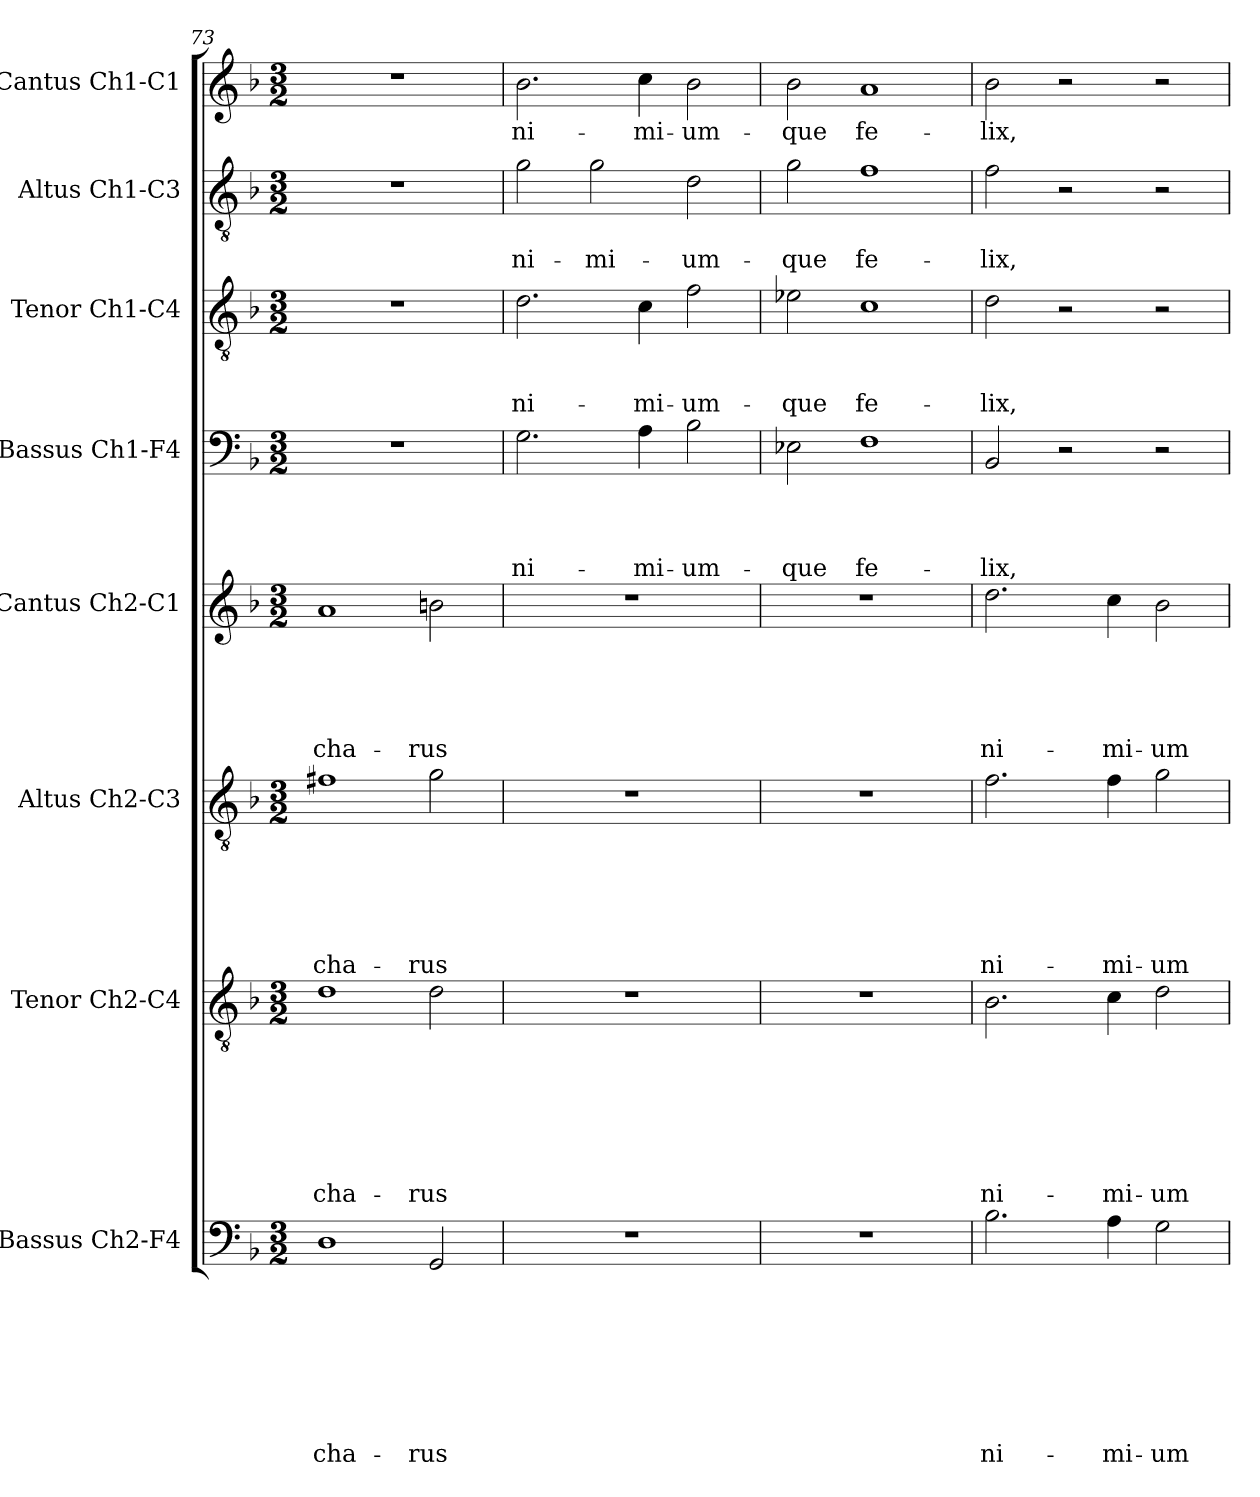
**kern	**text	**text	**text	**text	**text	**text	**text	**text	**kern	**text	**text	**text	**text	**text	**text	**text	**kern	**text	**text	**text	**text	**text	**text	**kern	**text	**text	**text	**text	**text	**kern	**text	**text	**text	**text	**kern	**text	**text	**text	**kern	**text	**text	**kern	**text
*part8	*part8	*part8	*part8	*part8	*part8	*part8	*part8	*part8	*part7	*part7	*part7	*part7	*part7	*part7	*part7	*part7	*part6	*part6	*part6	*part6	*part6	*part6	*part6	*part5	*part5	*part5	*part5	*part5	*part5	*part4	*part4	*part4	*part4	*part4	*part3	*part3	*part3	*part3	*part2	*part2	*part2	*part1	*part1
*staff8	*staff8	*staff8	*staff8	*staff8	*staff8	*staff8	*staff8	*staff8	*staff7	*staff7	*staff7	*staff7	*staff7	*staff7	*staff7	*staff7	*staff6	*staff6	*staff6	*staff6	*staff6	*staff6	*staff6	*staff5	*staff5	*staff5	*staff5	*staff5	*staff5	*staff4	*staff4	*staff4	*staff4	*staff4	*staff3	*staff3	*staff3	*staff3	*staff2	*staff2	*staff2	*staff1	*staff1
*I"Bassus Ch2-F4	*	*	*	*	*	*	*	*	*I"Tenor Ch2-C4	*	*	*	*	*	*	*	*I"Altus Ch2-C3	*	*	*	*	*	*	*I"Cantus Ch2-C1	*	*	*	*	*	*I"Bassus Ch1-F4	*	*	*	*	*I"Tenor Ch1-C4	*	*	*	*I"Altus Ch1-C3	*	*	*I"Cantus Ch1-C1	*
*I'B2	*	*	*	*	*	*	*	*	*I'T2	*	*	*	*	*	*	*	*I'A2	*	*	*	*	*	*	*I'C2	*	*	*	*	*	*I'B	*	*	*	*	*I'T	*	*	*	*I'A	*	*	*I'C	*
*clefF4	*	*	*	*	*	*	*	*	*clefGv2	*	*	*	*	*	*	*	*clefGv2	*	*	*	*	*	*	*clefG2	*	*	*	*	*	*clefF4	*	*	*	*	*clefGv2	*	*	*	*clefGv2	*	*	*clefG2	*
*k[b-]	*	*	*	*	*	*	*	*	*k[b-]	*	*	*	*	*	*	*	*k[b-]	*	*	*	*	*	*	*k[b-]	*	*	*	*	*	*k[b-]	*	*	*	*	*k[b-]	*	*	*	*k[b-]	*	*	*k[b-]	*
*F:	*	*	*	*	*	*	*	*	*F:	*	*	*	*	*	*	*	*F:	*	*	*	*	*	*	*F:	*	*	*	*	*	*F:	*	*	*	*	*F:	*	*	*	*F:	*	*	*F:	*
*M3/2	*	*	*	*	*	*	*	*	*M3/2	*	*	*	*	*	*	*	*M3/2	*	*	*	*	*	*	*M3/2	*	*	*	*	*	*M3/2	*	*	*	*	*M3/2	*	*	*	*M3/2	*	*	*M3/2	*
=73	=73	=73	=73	=73	=73	=73	=73	=73	=73	=73	=73	=73	=73	=73	=73	=73	=73	=73	=73	=73	=73	=73	=73	=73	=73	=73	=73	=73	=73	=73	=73	=73	=73	=73	=73	=73	=73	=73	=73	=73	=73	=73	=73
!	!	!	!	!	!	!	!	!LO:LY:b	!	!	!	!	!	!	!	!LO:LY:b	!	!	!	!	!	!	!LO:LY:b	!	!	!	!	!	!LO:LY:b	!	!	!	!	!	!	!	!	!	!	!	!	!	!
1D	.	.	.	.	.	.	.	cha-	1d	.	.	.	.	.	.	cha-	1f#X	.	.	.	.	.	cha-	1a	.	.	.	.	cha-	1.r	.	.	.	.	1.r	.	.	.	1.r	.	.	1.r	.
!	!	!	!	!	!	!	!	!LO:LY:b	!	!	!	!	!	!	!	!LO:LY:b	!	!	!	!	!	!	!LO:LY:b	!	!	!	!	!	!LO:LY:b	!	!	!	!	!	!	!	!	!	!	!	!	!	!
2GG/	.	.	.	.	.	.	.	-rus	2d\	.	.	.	.	.	.	-rus	2g\	.	.	.	.	.	-rus	2bn\	.	.	.	.	-rus	.	.	.	.	.	.	.	.	.	.	.	.	.	.
=74	=74	=74	=74	=74	=74	=74	=74	=74	=74	=74	=74	=74	=74	=74	=74	=74	=74	=74	=74	=74	=74	=74	=74	=74	=74	=74	=74	=74	=74	=74	=74	=74	=74	=74	=74	=74	=74	=74	=74	=74	=74	=74	=74
!	!	!	!	!	!	!	!	!	!	!	!	!	!	!	!	!	!	!	!	!	!	!	!	!	!	!	!	!	!	!	!	!	!	!LO:LY:b	!	!	!	!LO:LY:b	!	!	!LO:LY:b	!	!LO:LY:b
1.r	.	.	.	.	.	.	.	.	1.r	.	.	.	.	.	.	.	1.r	.	.	.	.	.	.	1.r	.	.	.	.	.	2.G\	.	.	.	ni-	2.d\	.	.	ni-	2g\	.	ni-	2.b-\	ni-
!	!	!	!	!	!	!	!	!	!	!	!	!	!	!	!	!	!	!	!	!	!	!	!	!	!	!	!	!	!	!	!	!	!	!	!	!	!	!	!	!	!LO:LY:b	!	!
.	.	.	.	.	.	.	.	.	.	.	.	.	.	.	.	.	.	.	.	.	.	.	.	.	.	.	.	.	.	.	.	.	.	.	.	.	.	.	2g\	.	-mi-	.	.
!	!	!	!	!	!	!	!	!	!	!	!	!	!	!	!	!	!	!	!	!	!	!	!	!	!	!	!	!	!	!	!	!	!	!LO:LY:b	!	!	!	!LO:LY:b	!	!	!	!	!LO:LY:b
.	.	.	.	.	.	.	.	.	.	.	.	.	.	.	.	.	.	.	.	.	.	.	.	.	.	.	.	.	.	4A\	.	.	.	-mi-	4c\	.	.	-mi-	.	.	.	4cc\	-mi-
!	!	!	!	!	!	!	!	!	!	!	!	!	!	!	!	!	!	!	!	!	!	!	!	!	!	!	!	!	!	!	!	!	!	!LO:LY:b	!	!	!	!LO:LY:b	!	!	!LO:LY:b	!	!LO:LY:b
.	.	.	.	.	.	.	.	.	.	.	.	.	.	.	.	.	.	.	.	.	.	.	.	.	.	.	.	.	.	2B-\	.	.	.	-um-	2f\	.	.	-um-	2d\	.	-um-	2b-\	-um-
=75	=75	=75	=75	=75	=75	=75	=75	=75	=75	=75	=75	=75	=75	=75	=75	=75	=75	=75	=75	=75	=75	=75	=75	=75	=75	=75	=75	=75	=75	=75	=75	=75	=75	=75	=75	=75	=75	=75	=75	=75	=75	=75	=75
!	!	!	!	!	!	!	!	!	!	!	!	!	!	!	!	!	!	!	!	!	!	!	!	!	!	!	!	!	!	!	!	!	!	!LO:LY:b	!	!	!	!LO:LY:b	!	!	!LO:LY:b	!	!LO:LY:b
1.r	.	.	.	.	.	.	.	.	1.r	.	.	.	.	.	.	.	1.r	.	.	.	.	.	.	1.r	.	.	.	.	.	2E-X\	.	.	.	-que	2e-X\	.	.	-que	2g\	.	-que	2b-\	-que
!	!	!	!	!	!	!	!	!	!	!	!	!	!	!	!	!	!	!	!	!	!	!	!	!	!	!	!	!	!	!	!	!	!	!LO:LY:b	!	!	!	!LO:LY:b	!	!	!LO:LY:b	!	!LO:LY:b
.	.	.	.	.	.	.	.	.	.	.	.	.	.	.	.	.	.	.	.	.	.	.	.	.	.	.	.	.	.	1F	.	.	.	fe-	1c	.	.	fe-	1f	.	fe-	1a	fe-
=76	=76	=76	=76	=76	=76	=76	=76	=76	=76	=76	=76	=76	=76	=76	=76	=76	=76	=76	=76	=76	=76	=76	=76	=76	=76	=76	=76	=76	=76	=76	=76	=76	=76	=76	=76	=76	=76	=76	=76	=76	=76	=76	=76
!	!	!	!	!	!	!	!	!LO:LY:b	!	!	!	!	!	!	!	!LO:LY:b	!	!	!	!	!	!	!LO:LY:b	!	!	!	!	!	!LO:LY:b	!	!	!	!	!LO:LY:b	!	!	!	!LO:LY:b	!	!	!LO:LY:b	!	!LO:LY:b
2.B-\	.	.	.	.	.	.	.	ni-	2.B-\	.	.	.	.	.	.	ni-	2.f\	.	.	.	.	.	ni-	2.dd\	.	.	.	.	ni-	2BB-/	.	.	.	-lix,	2d\	.	.	-lix,	2f\	.	-lix,	2b-\	-lix,
.	.	.	.	.	.	.	.	.	.	.	.	.	.	.	.	.	.	.	.	.	.	.	.	.	.	.	.	.	.	2r	.	.	.	.	2r	.	.	.	2r	.	.	2r	.
!	!	!	!	!	!	!	!	!LO:LY:b	!	!	!	!	!	!	!	!LO:LY:b	!	!	!	!	!	!	!LO:LY:b	!	!	!	!	!	!LO:LY:b	!	!	!	!	!	!	!	!	!	!	!	!	!	!
4A\	.	.	.	.	.	.	.	-mi-	4c\	.	.	.	.	.	.	-mi-	4f\	.	.	.	.	.	-mi-	4cc\	.	.	.	.	-mi-	.	.	.	.	.	.	.	.	.	.	.	.	.	.
!	!	!	!	!	!	!	!	!LO:LY:b	!	!	!	!	!	!	!	!LO:LY:b	!	!	!	!	!	!	!LO:LY:b	!	!	!	!	!	!LO:LY:b	!	!	!	!	!	!	!	!	!	!	!	!	!	!
2G\	.	.	.	.	.	.	.	-um-	2d\	.	.	.	.	.	.	-um-	2g\	.	.	.	.	.	-um-	2b-\	.	.	.	.	-um-	2r	.	.	.	.	2r	.	.	.	2r	.	.	2r	.
=	=	=	=	=	=	=	=	=	=	=	=	=	=	=	=	=	=	=	=	=	=	=	=	=	=	=	=	=	=	=	=	=	=	=	=	=	=	=	=	=	=	=	=
*-	*-	*-	*-	*-	*-	*-	*-	*-	*-	*-	*-	*-	*-	*-	*-	*-	*-	*-	*-	*-	*-	*-	*-	*-	*-	*-	*-	*-	*-	*-	*-	*-	*-	*-	*-	*-	*-	*-	*-	*-	*-	*-	*-
